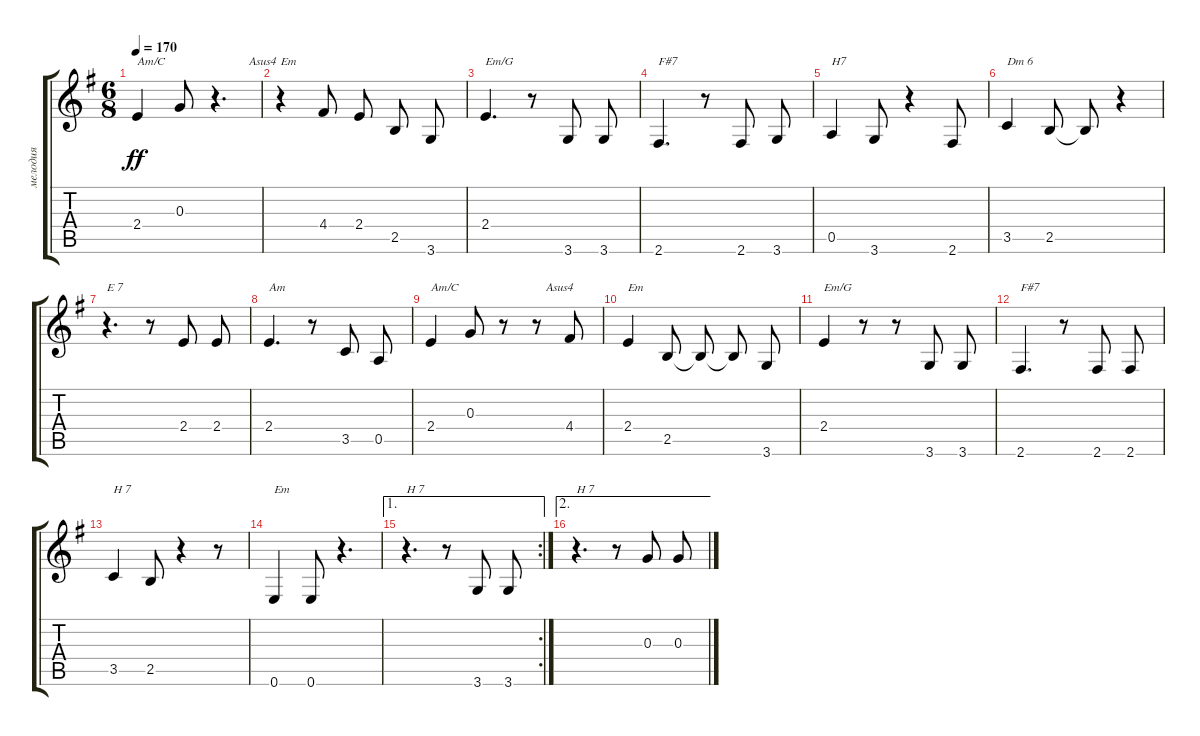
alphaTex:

\track ("мелодия" "мелодия") {instrument acousticguitarsteel}
\staff {score tabs}
\tuning (E4 B3 G3 D3 A2 E2) {hide}
\ts (6 8)
\tempo 170
\clef g2
\ks eminor
2.4.4{txt "Am/C" dy ff} 0.3.8 r.4{d txt "           Asus4"} |
r.4{txt "Em"} 4.4.8 2.4.8{beam split} 2.5.8{beam split} 3.6.8 |
2.4.4{d txt "Em/G"} r.8 3.6.8{beam split} 3.6.8 |
2.6.4{d txt "F#7"} r.8 2.6.8{beam split} 3.6.8 |
0.5.4{txt "H7"} 3.6.8 r.4 2.6.8 |
3.5.4{txt "Dm 6"} 2.5.8 2.5{t}.8 r.4 |
r.4{d txt "E 7"} r.8 2.4.8{beam split} 2.4.8 |
2.4.4{d txt "Am"} r.8 3.5.8{beam split} 0.5.8 |
2.4.4{txt "Am/C"} 0.3.8 r.8 r.8{txt "   Asus4"} 4.4.8 |
2.4.4{txt "Em"} 2.5.8 2.5{t}.8{beam split} 2.5{t}.8{beam split} 3.6.8 |
2.4.4{txt "Em/G"} r.8 r.8 3.6.8{beam split} 3.6.8 |
2.6.4{d txt "F#7"} r.8 2.6.8{beam split} 2.6.8 |
3.5.4{txt "H 7"} 2.5.8 r.4 r.8 |
0.6.4{txt "Em"} 0.6.8 r.4{d} |
\ae 1
\rc 2
r.4{d txt "H 7"} r.8 3.6.8{beam split} 3.6.8 |
\ae 2
r.4{d txt "H 7"} r.8 0.3.8{beam split} 0.3.8
